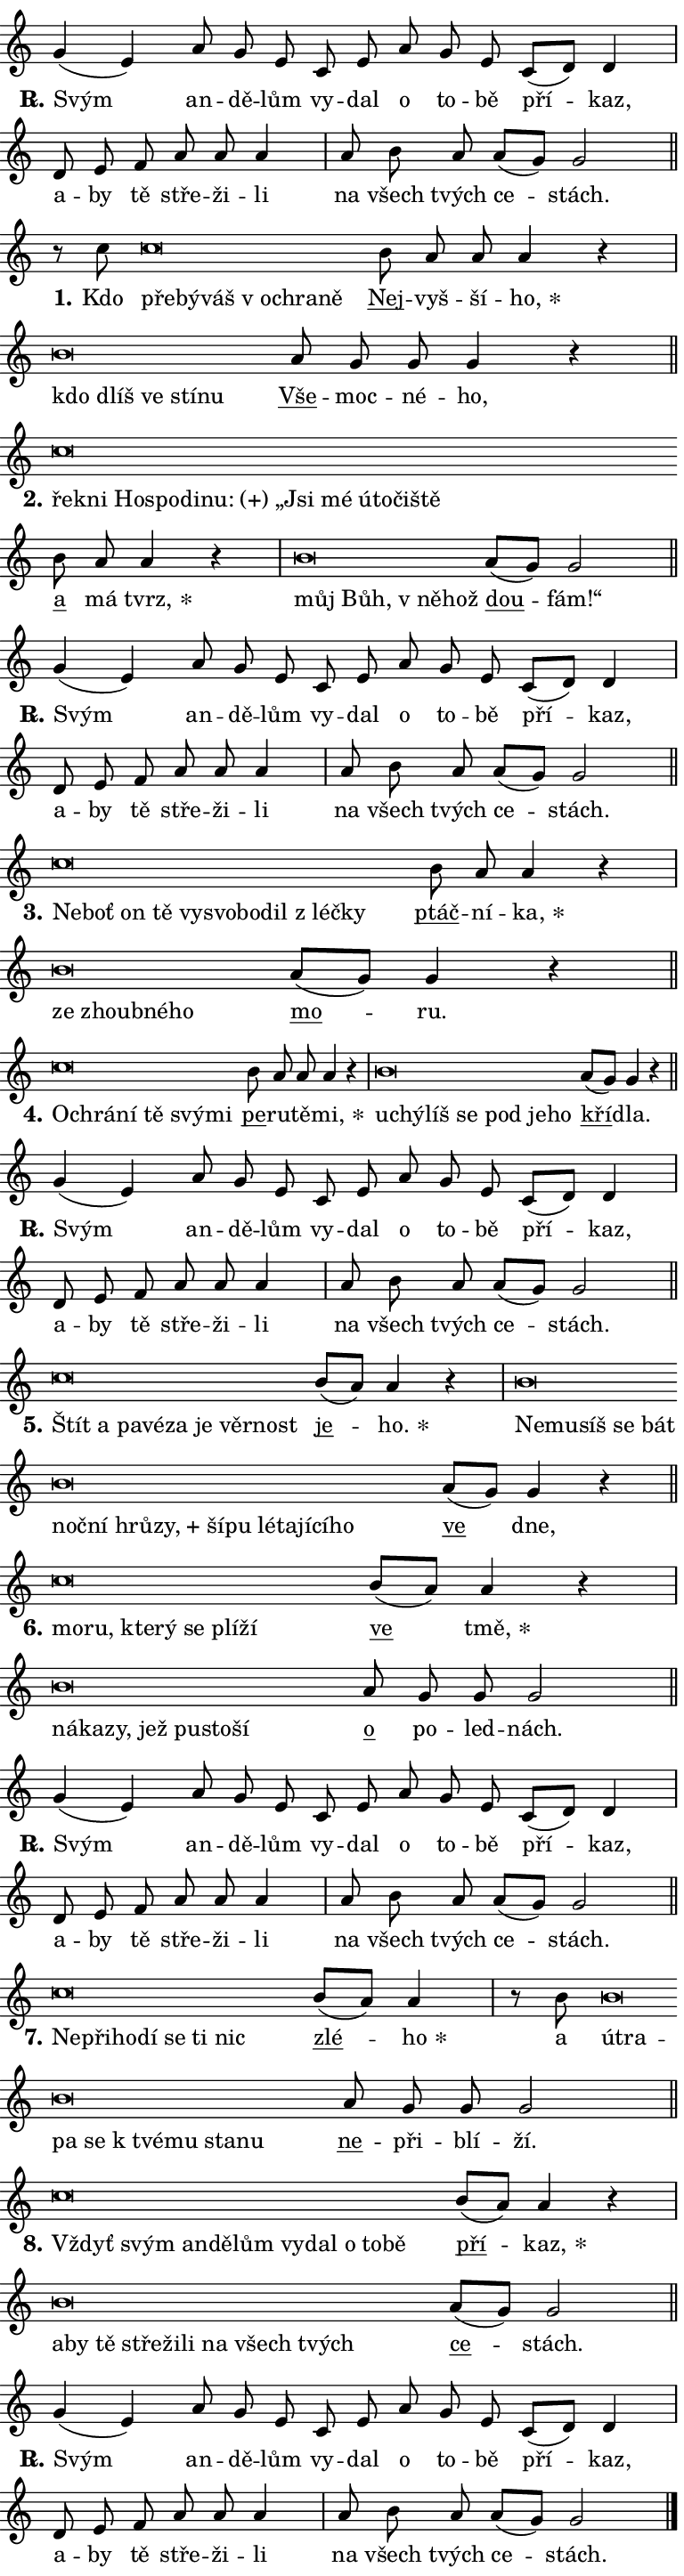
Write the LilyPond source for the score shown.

\version "2.24.0"
\header { tagline = "" }
\paper {
  indent = 0\cm
  top-margin = 0\cm
  right-margin = 0.13\cm % to fit lyric hyphens
  bottom-margin = 0\cm
  left-margin = 0\cm
  paper-width = 13\cm
  page-breaking = #ly:one-page-breaking
  system-system-spacing.basic-distance = #11
  score-system-spacing.basic-distance = #11
  ragged-last = ##f
}


%% Author: Thomas Morley
%% https://lists.gnu.org/archive/html/lilypond-user/2020-05/msg00002.html
#(define (line-position grob)
"Returns position of @var[grob} in current system:
   @code{'start}, if at first time-step
   @code{'end}, if at last time-step
   @code{'middle} otherwise
"
  (let* ((col (ly:item-get-column grob))
         (ln (ly:grob-object col 'left-neighbor))
         (rn (ly:grob-object col 'right-neighbor))
         (col-to-check-left (if (ly:grob? ln) ln col))
         (col-to-check-right (if (ly:grob? rn) rn col))
         (break-dir-left
           (and
             (ly:grob-property col-to-check-left 'non-musical #f)
             (ly:item-break-dir col-to-check-left)))
         (break-dir-right
           (and
             (ly:grob-property col-to-check-right 'non-musical #f)
             (ly:item-break-dir col-to-check-right))))
        (cond ((eqv? 1 break-dir-left) 'start)
              ((eqv? -1 break-dir-right) 'end)
              (else 'middle))))

#(define (tranparent-at-line-position vctor)
  (lambda (grob)
  "Relying on @code{line-position} select the relevant enry from @var{vctor}.
Used to determine transparency,"
    (case (line-position grob)
      ((end) (not (vector-ref vctor 0)))
      ((middle) (not (vector-ref vctor 1)))
      ((start) (not (vector-ref vctor 2))))))

noteHeadBreakVisibility =
#(define-music-function (break-visibility)(vector?)
"Makes @code{NoteHead}s transparent relying on @var{break-visibility}"
#{
  \override NoteHead.transparent =
    #(tranparent-at-line-position break-visibility)
#})

#(define delete-ledgers-for-transparent-note-heads
  (lambda (grob)
    "Reads whether a @code{NoteHead} is transparent.
If so this @code{NoteHead} is removed from @code{'note-heads} from
@var{grob}, which is supposed to be @code{LedgerLineSpanner}.
As a result ledgers are not printed for this @code{NoteHead}"
    (let* ((nhds-array (ly:grob-object grob 'note-heads))
           (nhds-list
             (if (ly:grob-array? nhds-array)
                 (ly:grob-array->list nhds-array)
                 '()))
           ;; Relies on the transparent-property being done before
           ;; Staff.LedgerLineSpanner.after-line-breaking is executed.
           ;; This is fragile ...
           (to-keep
             (remove
               (lambda (nhd)
                 (ly:grob-property nhd 'transparent #f))
               nhds-list)))
      ;; TODO find a better method to iterate over grob-arrays, similiar
      ;; to filter/remove etc for lists
      ;; For now rebuilt from scratch
      (set! (ly:grob-object grob 'note-heads)  '())
      (for-each
        (lambda (nhd)
          (ly:pointer-group-interface::add-grob grob 'note-heads nhd))
        to-keep))))

squashNotes = {
  \override NoteHead.X-extent = #'(-0.2 . 0.2)
  \override NoteHead.Y-extent = #'(-0.75 . 0)
  \override NoteHead.stencil =
    #(lambda (grob)
       (let ((pos (ly:grob-property grob 'staff-position)))
         (begin
           (if (< pos -7) (display "ERROR: Lower brevis then expected\n") (display ""))
           (if (<= pos -6) ly:text-interface::print ly:note-head::print))))
}
unSquashNotes = {
  \revert NoteHead.X-extent
  \revert NoteHead.Y-extent
  \revert NoteHead.stencil
}

hideNotes = \noteHeadBreakVisibility #begin-of-line-visible
unHideNotes = \noteHeadBreakVisibility #all-visible

% work-around for resetting accidentals
% https://lilypond.org/doc/v2.23/Documentation/notation/displaying-rhythms#unmetered-music
cadenzaMeasure = {
  \cadenzaOff
  \partial 1024 s1024
  \cadenzaOn
}

#(define-markup-command (accent layout props text) (markup?)
  "Underline accented syllable"
  (interpret-markup layout props
    #{\markup \override #'(offset . 4.3) \underline { #text }#}))

responsum = \markup \concat {
  "R" \hspace #-1.05 \path #0.1 #'((moveto 0 0.07) (lineto 0.9 0.8)) \hspace #0.05 "."
}

spaceSize = #0.6828661417322834 % exact space size for TeX Gyre Schola

\layout {
  \context {
    \Staff
    \remove "Time_signature_engraver"
    \override LedgerLineSpanner.after-line-breaking = #delete-ledgers-for-transparent-note-heads
  }
  \context {
    \Lyrics {
      \override LyricSpace.minimum-distance = \spaceSize
      \override LyricText.font-name = #"TeX Gyre Schola"
      \override LyricText.font-size = 1
      \override StanzaNumber.font-name = #"TeX Gyre Schola Bold"
      \override StanzaNumber.font-size = 1
    }
  }
  \context {
    \Score 
    \override NoteHead.text =
      #(lambda (grob) 
        (let ((pos (ly:grob-property grob 'staff-position)))
          #{\markup {
            \combine
              \halign #-0.55 \raise #(if (= pos -6) 0 0.5) \override #'(thickness . 2) \draw-line #'(3.2 . 0)
              \musicglyph "noteheads.sM1"
          }#}))
  }
}

% magnetic-lyrics.ily
%
%   written by
%     Jean Abou Samra <jean@abou-samra.fr>
%     Werner Lemberg <wl@gnu.org>
%
%   adapted by
%     Jiri Hon <jiri.hon@gmail.com>
%
% Version 2022-Apr-15

% https://www.mail-archive.com/lilypond-user@gnu.org/msg149350.html

#(define (Left_hyphen_pointer_engraver context)
   "Collect syllable-hyphen-syllable occurrences in lyrics and store
them in properties.  This engraver only looks to the left.  For
example, if the lyrics input is @code{foo -- bar}, it does the
following.

@itemize @bullet
@item
Set the @code{text} property of the @code{LyricHyphen} grob between
@q{foo} and @q{bar} to @code{foo}.

@item
Set the @code{left-hyphen} property of the @code{LyricText} grob with
text @q{foo} to the @code{LyricHyphen} grob between @q{foo} and
@q{bar}.
@end itemize

Use this auxiliary engraver in combination with the
@code{lyric-@/text::@/apply-@/magnetic-@/offset!} hook."
   (let ((hyphen #f)
         (text #f))
     (make-engraver
      (acknowledgers
       ((lyric-syllable-interface engraver grob source-engraver)
        (set! text grob)))
      (end-acknowledgers
       ((lyric-hyphen-interface engraver grob source-engraver)
        ;(when (not (grob::has-interface grob 'lyric-space-interface))
          (set! hyphen grob)));)
      ((stop-translation-timestep engraver)
       (when (and text hyphen)
         (ly:grob-set-object! text 'left-hyphen hyphen))
       (set! text #f)
       (set! hyphen #f)))))

#(define (lyric-text::apply-magnetic-offset! grob)
   "If the space between two syllables is less than the value in
property @code{LyricText@/.details@/.squash-threshold}, move the right
syllable to the left so that it gets concatenated with the left
syllable.

Use this function as a hook for
@code{LyricText@/.after-@/line-@/breaking} if the
@code{Left_@/hyphen_@/pointer_@/engraver} is active."
   (let ((hyphen (ly:grob-object grob 'left-hyphen #f)))
     (when hyphen
       (let ((left-text (ly:spanner-bound hyphen LEFT)))
         (when (grob::has-interface left-text 'lyric-syllable-interface)
           (let* ((common (ly:grob-common-refpoint grob left-text X))
                  (this-x-ext (ly:grob-extent grob common X))
                  (left-x-ext
                   (begin
                     ;; Trigger magnetism for left-text.
                     (ly:grob-property left-text 'after-line-breaking)
                     (ly:grob-extent left-text common X)))
                  ;; `delta` is the gap width between two syllables.
                  (delta (- (interval-start this-x-ext)
                            (interval-end left-x-ext)))
                  (details (ly:grob-property grob 'details))
                  (threshold (assoc-get 'squash-threshold details 0.2)))
             (when (< delta threshold)
               (let* (;; We have to manipulate the input text so that
                      ;; ligatures crossing syllable boundaries are not
                      ;; disabled.  For languages based on the Latin
                      ;; script this is essentially a beautification.
                      ;; However, for non-Western scripts it can be a
                      ;; necessity.
                      (lt (ly:grob-property left-text 'text))
                      (rt (ly:grob-property grob 'text))
                      (is-space (grob::has-interface hyphen 'lyric-space-interface))
                      (space (if is-space " " ""))
                      (extra-delta (if is-space spaceSize 0))
                      ;; Append new syllable.
                      (ltrt-space (if (and (string? lt) (string? rt))
                                (string-append lt space rt)
                                (make-concat-markup (list lt space rt))))
                      ;; Right-align `ltrt` to the right side.
                      (ltrt-space-markup (grob-interpret-markup
                               grob
                               (make-translate-markup
                                (cons (interval-length this-x-ext) 0)
                                (make-right-align-markup ltrt-space)))))
                 (begin
                   ;; Don't print `left-text`.
                   (ly:grob-set-property! left-text 'stencil #f)
                   ;; Set text and stencil (which holds all collected
                   ;; syllables so far) and shift it to the left.
                   (ly:grob-set-property! grob 'text ltrt-space)
                   (ly:grob-set-property! grob 'stencil ltrt-space-markup)
                   (ly:grob-translate-axis! grob (- (- delta extra-delta)) X))))))))))


#(define (lyric-hyphen::displace-bounds-first grob)
   ;; Make very sure this callback isn't triggered too early.
   (let ((left (ly:spanner-bound grob LEFT))
         (right (ly:spanner-bound grob RIGHT)))
     (ly:grob-property left 'after-line-breaking)
     (ly:grob-property right 'after-line-breaking)
     (ly:lyric-hyphen::print grob)))

squashThreshold = #0.4

\layout {
  \context {
    \Lyrics
    \consists #Left_hyphen_pointer_engraver
    \override LyricText.after-line-breaking =
      #lyric-text::apply-magnetic-offset!
    \override LyricHyphen.stencil = #lyric-hyphen::displace-bounds-first
    \override LyricText.details.squash-threshold = \squashThreshold
    \override LyricHyphen.minimum-distance = 0
    \override LyricHyphen.minimum-length = \squashThreshold
  }
}

squashText = \override LyricText.details.squash-threshold = 9999
unSquashText = \override LyricText.details.squash-threshold = \squashThreshold

leftText = \override LyricText.self-alignment-X = #LEFT
unLeftText = \revert LyricText.self-alignment-X

starOffset = #(lambda (grob) 
                (let ((x_offset (ly:self-alignment-interface::aligned-on-x-parent grob)))
                  (if (= x_offset 0) 0 (+ x_offset 1.2))))

star = #(define-music-function (syllable)(string?)
"Append star separator at the end of a syllable"
#{
  \once \override LyricText.X-offset = #starOffset
  \lyricmode { \markup {
    #syllable
    \override #'((font-name . "TeX Gyre Schola Bold")) \hspace #0.2 \lower #0.65 \larger "*"
  } }
#})

starAccent = #(define-music-function (syllable)(string?)
"Append star separator at the end of a syllable and make accent"
#{
  \once \override LyricText.X-offset = #starOffset
  \lyricmode { \markup {
    \accent #syllable
    \override #'((font-name . "TeX Gyre Schola Bold")) \hspace #0.2 \lower #0.65 \larger "*"
  } }
#})

breath = #(define-music-function (syllable)(string?)
"Append breathing indicator at the end of a syllable"
#{
  \lyricmode { \markup { #syllable "+" } }
#})

optionalBreath = #(define-music-function (syllable)(string?)
"Append optional breathing indicator at the end of a syllable"
#{
  \lyricmode { \markup { #syllable "(+)" } }
#})


\score {
    <<
        \new Voice = "melody" { \cadenzaOn \key c \major \relative { g'4( e) a8 g e c e \bar "" a g e c[( d)] d4 \cadenzaMeasure \bar "|" d8 e f \bar "" a a a4 \cadenzaMeasure \bar "|" a8 b a a[( g)] g2 \cadenzaMeasure \bar "||" \break } }
        \new Lyrics \lyricsto "melody" { \lyricmode { \set stanza = \responsum
Svým an -- dě -- lům vy -- dal o to -- bě pří -- kaz, a -- by tě stře -- ži -- li na všech tvých ce -- stách. } }
    >>
    \layout {}
}

\score {
    <<
        \new Voice = "melody" { \cadenzaOn \key c \major \relative { r8 c''8 \squashNotes c\breve*1/16 \hideNotes \breve*1/16 \bar "" \breve*1/16 \bar "" \breve*1/16 \bar "" \breve*1/16 \breve*1/16 \bar "" \unHideNotes \unSquashNotes \bar "" b8 a a a4 r \cadenzaMeasure \bar "|" \squashNotes b\breve*1/16 \hideNotes \breve*1/16 \bar "" \breve*1/16 \bar "" \breve*1/16 \breve*1/16 \bar "" \unHideNotes \unSquashNotes \bar "" a8 g g g4 r \cadenzaMeasure \bar "||" \break } }
        \new Lyrics \lyricsto "melody" { \lyricmode { \set stanza = "1."
Kdo \leftText pře -- \squashText bý -- váš "v o" -- chra -- ně \unLeftText \unSquashText \markup \accent Nej -- vyš -- ší -- \star ho, \leftText kdo \squashText dlíš ve stí -- nu \unLeftText \unSquashText \markup \accent Vše -- moc -- né -- ho, } }
    >>
    \layout {}
}

\score {
    <<
        \new Voice = "melody" { \cadenzaOn \key c \major \relative { \squashNotes c''\breve*1/16 \hideNotes \breve*1/16 \bar "" \breve*1/16 \bar "" \breve*1/16 \bar "" \breve*1/16 \bar "" \breve*1/16 \bar "" \breve*1/16 \bar "" \breve*1/16 \bar "" \breve*1/16 \bar "" \breve*1/16 \bar "" \breve*1/16 \breve*1/16 \bar "" \unHideNotes \unSquashNotes \bar "" b8 a a4 r \cadenzaMeasure \bar "|" \squashNotes b\breve*1/16 \hideNotes \breve*1/16 \bar "" \breve*1/16 \breve*1/16 \bar "" \unHideNotes \unSquashNotes \bar "" a8[( g)] g2 \cadenzaMeasure \bar "||" \break } }
        \new Lyrics \lyricsto "melody" { \lyricmode { \set stanza = "2."
\leftText řek -- \squashText ni Ho -- spo -- di -- \optionalBreath nu: „Jsi mé ú -- to -- či -- ště \unLeftText \unSquashText \markup \accent a má \star tvrz, \leftText můj \squashText Bůh, "v ně" -- hož \unLeftText \unSquashText \markup \accent dou -- fám!“ } }
    >>
    \layout {}
}

\score {
    <<
        \new Voice = "melody" { \cadenzaOn \key c \major \relative { g'4( e) a8 g e c e \bar "" a g e c[( d)] d4 \cadenzaMeasure \bar "|" d8 e f \bar "" a a a4 \cadenzaMeasure \bar "|" a8 b a a[( g)] g2 \cadenzaMeasure \bar "||" \break } }
        \new Lyrics \lyricsto "melody" { \lyricmode { \set stanza = \responsum
Svým an -- dě -- lům vy -- dal o to -- bě pří -- kaz, a -- by tě stře -- ži -- li na všech tvých ce -- stách. } }
    >>
    \layout {}
}

\score {
    <<
        \new Voice = "melody" { \cadenzaOn \key c \major \relative { \squashNotes c''\breve*1/16 \hideNotes \breve*1/16 \bar "" \breve*1/16 \bar "" \breve*1/16 \bar "" \breve*1/16 \bar "" \breve*1/16 \bar "" \breve*1/16 \bar "" \breve*1/16 \bar "" \breve*1/16 \breve*1/16 \bar "" \unHideNotes \unSquashNotes \bar "" b8 a a4 r \cadenzaMeasure \bar "|" \squashNotes b\breve*1/16 \hideNotes \breve*1/16 \bar "" \breve*1/16 \breve*1/16 \bar "" \unHideNotes \unSquashNotes \bar "" a8[( g)] g4 r \cadenzaMeasure \bar "||" \break } }
        \new Lyrics \lyricsto "melody" { \lyricmode { \set stanza = "3."
\leftText Ne -- \squashText boť on tě vy -- svo -- bo -- dil "z léč" -- ky \unLeftText \unSquashText \markup \accent ptáč -- ní -- \star ka, \leftText ze \squashText zhoub -- né -- ho \unLeftText \unSquashText \markup \accent mo -- ru. } }
    >>
    \layout {}
}

\score {
    <<
        \new Voice = "melody" { \cadenzaOn \key c \major \relative { \squashNotes c''\breve*1/16 \hideNotes \breve*1/16 \bar "" \breve*1/16 \bar "" \breve*1/16 \bar "" \breve*1/16 \breve*1/16 \bar "" \unHideNotes \unSquashNotes \bar "" b8 a a a4 r \cadenzaMeasure \bar "|" \squashNotes b\breve*1/16 \hideNotes \breve*1/16 \bar "" \breve*1/16 \bar "" \breve*1/16 \bar "" \breve*1/16 \bar "" \breve*1/16 \breve*1/16 \bar "" \unHideNotes \unSquashNotes \bar "" a8[( g)] g4 r \cadenzaMeasure \bar "||" \break } }
        \new Lyrics \lyricsto "melody" { \lyricmode { \set stanza = "4."
\leftText O -- \squashText chrá -- ní tě svý -- mi \unLeftText \unSquashText \markup \accent pe -- ru -- tě -- \star mi, \leftText u -- \squashText chý -- líš se pod je -- ho \unLeftText \unSquashText \markup \accent kří -- dla. } }
    >>
    \layout {}
}

\score {
    <<
        \new Voice = "melody" { \cadenzaOn \key c \major \relative { g'4( e) a8 g e c e \bar "" a g e c[( d)] d4 \cadenzaMeasure \bar "|" d8 e f \bar "" a a a4 \cadenzaMeasure \bar "|" a8 b a a[( g)] g2 \cadenzaMeasure \bar "||" \break } }
        \new Lyrics \lyricsto "melody" { \lyricmode { \set stanza = \responsum
Svým an -- dě -- lům vy -- dal o to -- bě pří -- kaz, a -- by tě stře -- ži -- li na všech tvých ce -- stách. } }
    >>
    \layout {}
}

\score {
    <<
        \new Voice = "melody" { \cadenzaOn \key c \major \relative { \squashNotes c''\breve*1/16 \hideNotes \breve*1/16 \bar "" \breve*1/16 \bar "" \breve*1/16 \bar "" \breve*1/16 \bar "" \breve*1/16 \bar "" \breve*1/16 \breve*1/16 \bar "" \unHideNotes \unSquashNotes \bar "" b8[( a)] a4 r \cadenzaMeasure \bar "|" \squashNotes b\breve*1/16 \hideNotes \breve*1/16 \bar "" \breve*1/16 \bar "" \breve*1/16 \bar "" \breve*1/16 \bar "" \breve*1/16 \bar "" \breve*1/16 \bar "" \breve*1/16 \bar "" \breve*1/16 \bar "" \breve*1/16 \bar "" \breve*1/16 \bar "" \breve*1/16 \bar "" \breve*1/16 \bar "" \breve*1/16 \bar "" \breve*1/16 \breve*1/16 \bar "" \unHideNotes \unSquashNotes \bar "" a8[( g)] g4 r \cadenzaMeasure \bar "||" \break } }
        \new Lyrics \lyricsto "melody" { \lyricmode { \set stanza = "5."
\leftText Štít \squashText a pa -- vé -- za je věr -- nost \unLeftText \unSquashText \markup \accent je -- \star ho. \leftText Ne -- \squashText mu -- síš se bát noč -- ní hrů -- \breath "zy," ší -- pu lé -- ta -- jí -- cí -- ho \unLeftText \unSquashText \markup \accent ve dne, } }
    >>
    \layout {}
}

\score {
    <<
        \new Voice = "melody" { \cadenzaOn \key c \major \relative { \squashNotes c''\breve*1/16 \hideNotes \breve*1/16 \bar "" \breve*1/16 \bar "" \breve*1/16 \bar "" \breve*1/16 \bar "" \breve*1/16 \breve*1/16 \bar "" \unHideNotes \unSquashNotes \bar "" b8[( a)] a4 r \cadenzaMeasure \bar "|" \squashNotes b\breve*1/16 \hideNotes \breve*1/16 \bar "" \breve*1/16 \bar "" \breve*1/16 \bar "" \breve*1/16 \bar "" \breve*1/16 \breve*1/16 \bar "" \unHideNotes \unSquashNotes \bar "" a8 g g g2 \cadenzaMeasure \bar "||" \break } }
        \new Lyrics \lyricsto "melody" { \lyricmode { \set stanza = "6."
\leftText mo -- \squashText ru, kte -- rý se plí -- ží \unLeftText \unSquashText \markup \accent ve \star tmě, \leftText ná -- \squashText ka -- zy, jež pu -- sto -- ší \unLeftText \unSquashText \markup \accent o po -- led -- nách. } }
    >>
    \layout {}
}

\score {
    <<
        \new Voice = "melody" { \cadenzaOn \key c \major \relative { g'4( e) a8 g e c e \bar "" a g e c[( d)] d4 \cadenzaMeasure \bar "|" d8 e f \bar "" a a a4 \cadenzaMeasure \bar "|" a8 b a a[( g)] g2 \cadenzaMeasure \bar "||" \break } }
        \new Lyrics \lyricsto "melody" { \lyricmode { \set stanza = \responsum
Svým an -- dě -- lům vy -- dal o to -- bě pří -- kaz, a -- by tě stře -- ži -- li na všech tvých ce -- stách. } }
    >>
    \layout {}
}

\score {
    <<
        \new Voice = "melody" { \cadenzaOn \key c \major \relative { \squashNotes c''\breve*1/16 \hideNotes \breve*1/16 \bar "" \breve*1/16 \bar "" \breve*1/16 \bar "" \breve*1/16 \bar "" \breve*1/16 \breve*1/16 \bar "" \unHideNotes \unSquashNotes \bar "" b8[( a)] a4 \cadenzaMeasure \bar "|" r8 b8 \squashNotes b\breve*1/16 \hideNotes \breve*1/16 \bar "" \breve*1/16 \bar "" \breve*1/16 \bar "" \breve*1/16 \bar "" \breve*1/16 \bar "" \breve*1/16 \breve*1/16 \bar "" \unHideNotes \unSquashNotes \bar "" a8 g g g2 \cadenzaMeasure \bar "||" \break } }
        \new Lyrics \lyricsto "melody" { \lyricmode { \set stanza = "7."
\leftText Ne -- \squashText při -- ho -- dí se ti nic \unLeftText \unSquashText \markup \accent zlé -- \star ho a \leftText ú -- \squashText tra -- pa se "k tvé" -- mu sta -- nu \unLeftText \unSquashText \markup \accent ne -- při -- blí -- ží. } }
    >>
    \layout {}
}

\score {
    <<
        \new Voice = "melody" { \cadenzaOn \key c \major \relative { \squashNotes c''\breve*1/16 \hideNotes \breve*1/16 \bar "" \breve*1/16 \bar "" \breve*1/16 \bar "" \breve*1/16 \bar "" \breve*1/16 \bar "" \breve*1/16 \bar "" \breve*1/16 \bar "" \breve*1/16 \breve*1/16 \bar "" \unHideNotes \unSquashNotes \bar "" b8[( a)] a4 r \cadenzaMeasure \bar "|" \squashNotes b\breve*1/16 \hideNotes \breve*1/16 \bar "" \breve*1/16 \bar "" \breve*1/16 \bar "" \breve*1/16 \bar "" \breve*1/16 \bar "" \breve*1/16 \bar "" \breve*1/16 \breve*1/16 \bar "" \unHideNotes \unSquashNotes \bar "" a8[( g)] g2 \cadenzaMeasure \bar "||" \break } }
        \new Lyrics \lyricsto "melody" { \lyricmode { \set stanza = "8."
\leftText Vždyť \squashText svým an -- dě -- lům vy -- dal o to -- bě \unLeftText \unSquashText \markup \accent pří -- \star kaz, \leftText a -- \squashText by tě stře -- ži -- li na všech tvých \unLeftText \unSquashText \markup \accent ce -- stách. } }
    >>
    \layout {}
}

\score {
    <<
        \new Voice = "melody" { \cadenzaOn \key c \major \relative { g'4( e) a8 g e c e \bar "" a g e c[( d)] d4 \cadenzaMeasure \bar "|" d8 e f \bar "" a a a4 \cadenzaMeasure \bar "|" a8 b a a[( g)] g2 \cadenzaMeasure \bar "||" \break } \bar "|." }
        \new Lyrics \lyricsto "melody" { \lyricmode { \set stanza = \responsum
Svým an -- dě -- lům vy -- dal o to -- bě pří -- kaz, a -- by tě stře -- ži -- li na všech tvých ce -- stách. } }
    >>
    \layout {}
}
